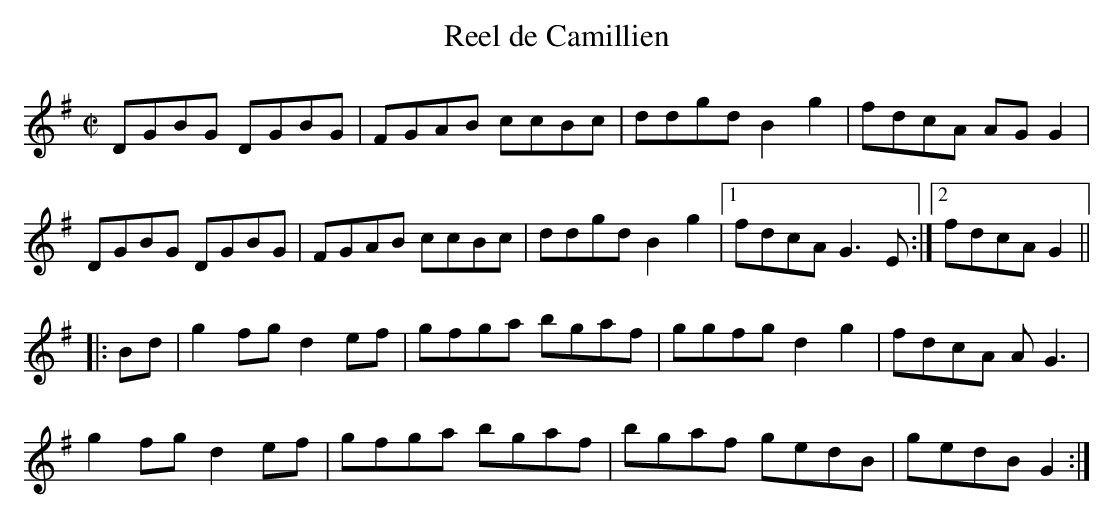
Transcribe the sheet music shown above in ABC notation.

X:1
T:Reel de Camillien
L:1/8
M:C|
K:G
DGBG DGBG|FGAB ccBc|ddgd B2 g2|fdcA AGG2|
DGBG DGBG|FGAB ccBc|ddgd B2 g2|1fdcA G3E:|2 fdcAG2 ||
|:Bd|g2fg d2ef|gfga bgaf|ggfg d2g2|fdcA AG3|
g2fg d2ef|gfga bgaf|bgaf gedB|gedB G2:|
